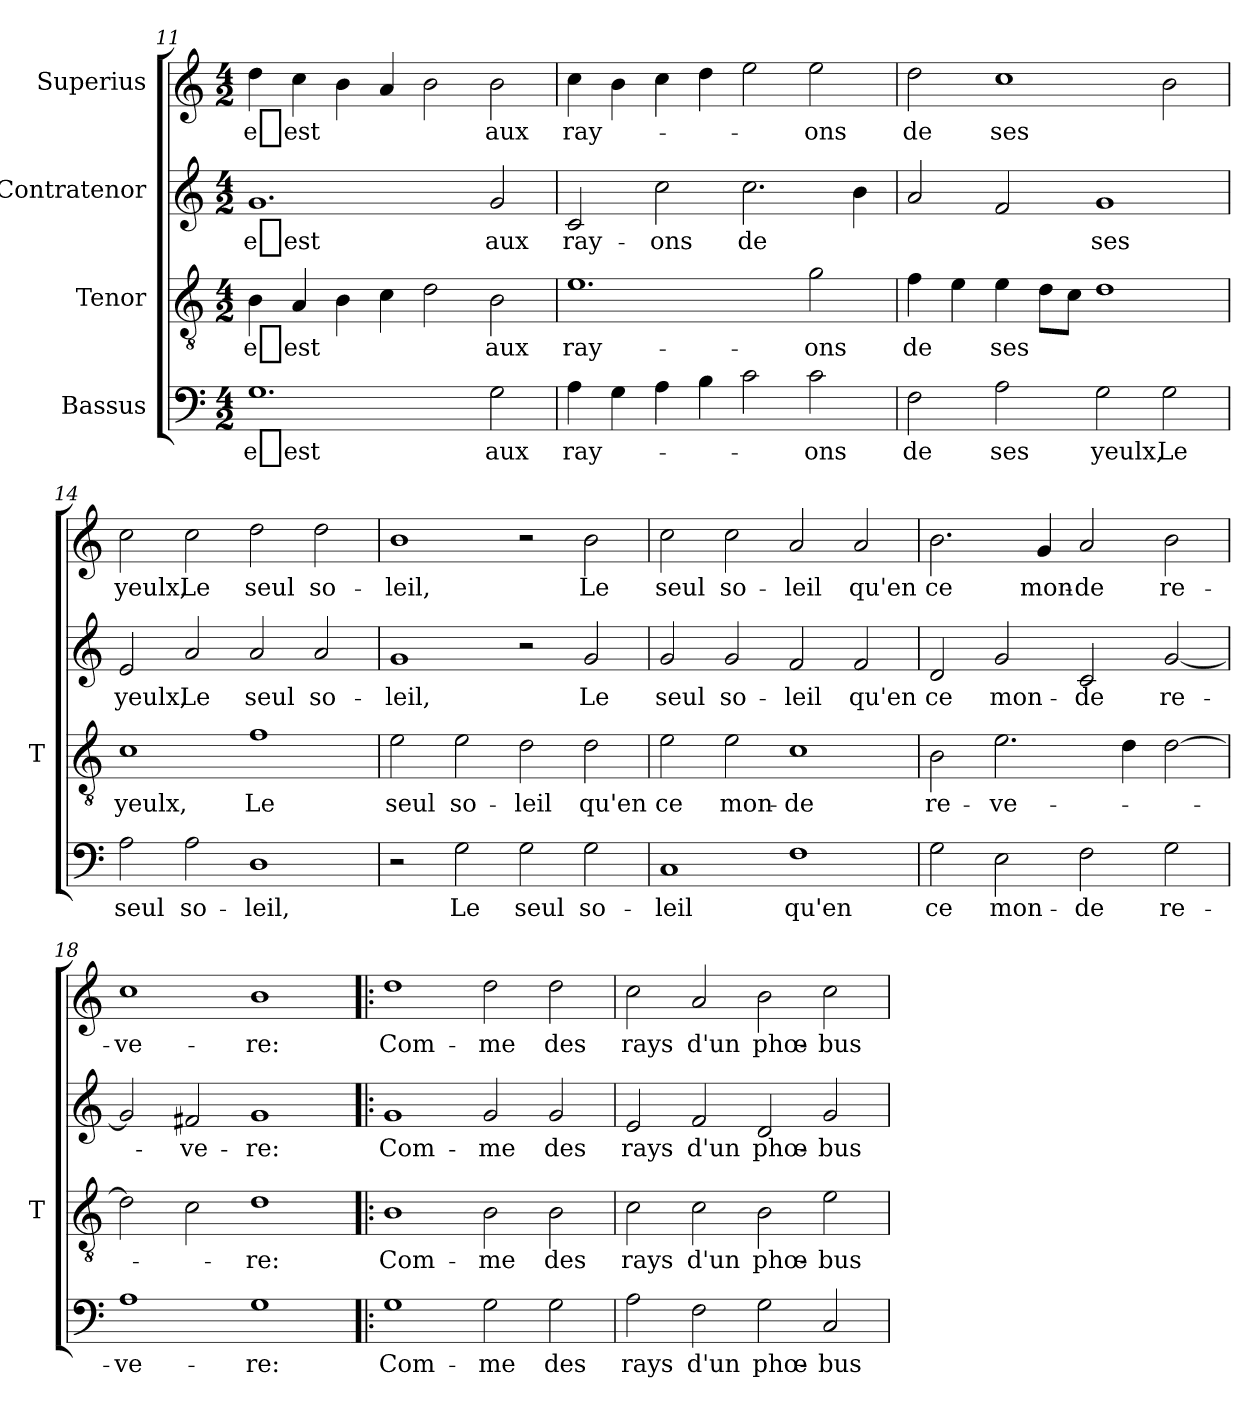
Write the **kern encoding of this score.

**kern	**text	**kern	**text	**kern	**text	**kern	**text
*part4	*part4	*part3	*part3	*part2	*part2	*part1	*part1
*staff4	*staff4	*staff3	*staff3	*staff2	*staff2	*staff1	*staff1
*I"Bassus	*	*I"Tenor	*	*I"Contratenor	*	*I"Superius	*
*	*	*I'T	*	*	*	*	*
*clefF4	*	*clefGv2	*	*clefG2	*	*clefG2	*
*k[]	*	*k[]	*	*k[]	*	*k[]	*
*M4/2	*	*M4/2	*	*M4/2	*	*M4/2	*
=11	=11	=11	=11	=11	=11	=11	=11
1.G	-e_est	4B	-e_est	1.g	-e_est	4dd	-e_est
.	.	4A	.	.	.	4cc	.
.	.	4B	.	.	.	4b	.
.	.	4c	.	.	.	4a	.
.	.	2d	.	.	.	2b	.
2G	-aux	2B	-aux	2g	-aux	2b	-aux
=12	=12	=12	=12	=12	=12	=12	=12
4A	ray-	1.e	ray-	2c	ray-	4cc	ray-
4G	.	.	.	.	.	4b	.
4A	.	.	.	2cc	-ons	4cc	.
4B	.	.	.	.	.	4dd	.
2c	.	.	.	2.cc	-de	2ee	.
2c	-ons	2g	-ons	.	.	2ee	-ons
.	.	.	.	4b	.	.	.
=13	=13	=13	=13	=13	=13	=13	=13
2F	-de	4f	-de	2a	.	2dd	-de
.	.	4e	.	.	.	.	.
2A	-ses	4e	-ses	2f	.	1cc	-ses
.	.	8dL	.	.	.	.	.
.	.	8cJ	.	.	.	.	.
2G	-yeulx,	1d	.	1g	-ses	.	.
2G	-Le	.	.	.	.	2b	.
=14	=14	=14	=14	=14	=14	=14	=14
2A	-seul	1c	-yeulx,	2e	-yeulx,	2cc	-yeulx,
2A	so-	.	.	2a	-Le	2cc	-Le
1D	-leil,	1f	-Le	2a	-seul	2dd	-seul
.	.	.	.	2a	so-	2dd	so-
=15	=15	=15	=15	=15	=15	=15	=15
2r	.	2e	-seul	1g	-leil,	1b	-leil,
2G	-Le	2e	so-	.	.	.	.
2G	-seul	2d	-leil	2r	.	2r	.
2G	so-	2d	-qu'en	2g	-Le	2b	-Le
=16	=16	=16	=16	=16	=16	=16	=16
1C	-leil	2e	-ce	2g	-seul	2cc	-seul
.	.	2e	mon-	2g	so-	2cc	so-
1F	-qu'en	1c	-de	2f	-leil	2a	-leil
.	.	.	.	2f	-qu'en	2a	-qu'en
=17	=17	=17	=17	=17	=17	=17	=17
2G	-ce	2B	re-	2d	-ce	2.b	-ce
2E	mon-	2.e	ve-	2g	mon-	.	.
.	.	.	.	.	.	4g	mon-
2F	-de	.	.	2c	-de	2a	-de
.	.	4d	.	.	.	.	.
2G	re-	[2d	.	[2g	re-	2b	re-
=18	=18	=18	=18	=18	=18	=18	=18
1A	ve-	2d]	.	2g]	.	1cc	ve-
.	.	2c	.	2f#X	ve-	.	.
1G	-re:	1d	-re:	1g	-re:	1b	-re:
=19!|:	=19!|:	=19!|:	=19!|:	=19!|:	=19!|:	=19!|:	=19!|:
1G	Com-	1B	Com-	1g	Com-	1dd	Com-
2G	-me	2B	-me	2g	-me	2dd	-me
2G	-des	2B	-des	2g	-des	2dd	-des
=20	=20	=20	=20	=20	=20	=20	=20
2A	-rays	2c	-rays	2e	-rays	2cc	-rays
2F	-d'un	2c	-d'un	2f	-d'un	2a	-d'un
2G	phœ-	2B	phœ-	2d	phœ-	2b	phœ-
2C	-bus	2e	-bus	2g	-bus	2cc	-bus
=	=	=	=	=	=	=	=
*-	*-	*-	*-	*-	*-	*-	*-
